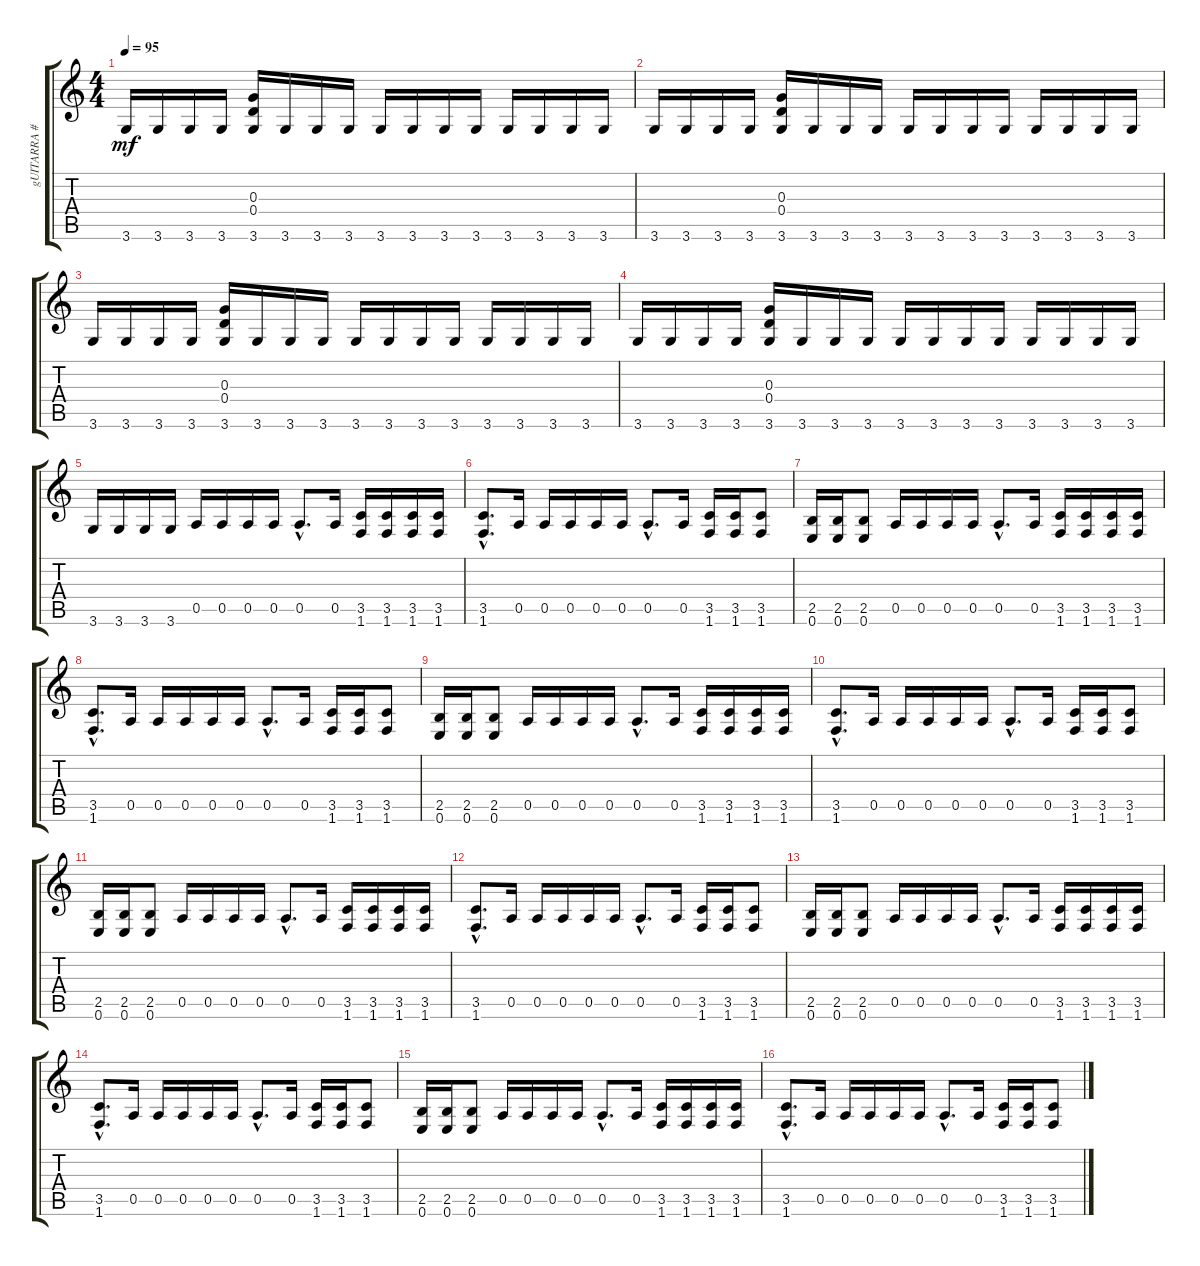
\track ("gUITARRA #2" "gUITARRA #") {instrument distortionguitar}
\staff {score tabs}
\tuning (E4 B3 G3 D3 A2 E2) {hide}
\ts (4 4)
\tempo 95
\clef g2
\ks c
3.6.16{dy mf} 3.6.16 3.6.16 3.6.16 (0.3 0.4 3.6).16 3.6.16 3.6.16 3.6.16 3.6.16 3.6.16 3.6.16 3.6.16 3.6.16 3.6.16 3.6.16 3.6.16 |
3.6.16 3.6.16 3.6.16 3.6.16 (0.3 0.4 3.6).16 3.6.16 3.6.16 3.6.16 3.6.16 3.6.16 3.6.16 3.6.16 3.6.16 3.6.16 3.6.16 3.6.16 |
3.6.16 3.6.16 3.6.16 3.6.16 (0.3 0.4 3.6).16 3.6.16 3.6.16 3.6.16 3.6.16 3.6.16 3.6.16 3.6.16 3.6.16 3.6.16 3.6.16 3.6.16 |
3.6.16 3.6.16 3.6.16 3.6.16 (0.3 0.4 3.6).16 3.6.16 3.6.16 3.6.16 3.6.16 3.6.16 3.6.16 3.6.16 3.6.16 3.6.16 3.6.16 3.6.16 |
3.6.16 3.6.16 3.6.16 3.6.16 0.5.16 0.5.16 0.5.16 0.5.16 0.5{hac}.8{d} 0.5.16 (3.5 1.6).16 (3.5 1.6).16 (3.5 1.6).16 (3.5 1.6).16 |
(3.5{hac} 1.6{hac}).8{d} 0.5.16 0.5.16 0.5.16 0.5.16 0.5.16 0.5{hac}.8{d} 0.5.16 (3.5 1.6).16 (3.5 1.6).16 (3.5 1.6).8 |
(2.5 0.6).16 (2.5 0.6).16 (2.5 0.6).8 0.5.16 0.5.16 0.5.16 0.5.16 0.5{hac}.8{d} 0.5.16 (3.5 1.6).16 (3.5 1.6).16 (3.5 1.6).16 (3.5 1.6).16 |
(3.5{hac} 1.6{hac}).8{d} 0.5.16 0.5.16 0.5.16 0.5.16 0.5.16 0.5{hac}.8{d} 0.5.16 (3.5 1.6).16 (3.5 1.6).16 (3.5 1.6).8 |
(2.5 0.6).16 (2.5 0.6).16 (2.5 0.6).8 0.5.16 0.5.16 0.5.16 0.5.16 0.5{hac}.8{d} 0.5.16 (3.5 1.6).16 (3.5 1.6).16 (3.5 1.6).16 (3.5 1.6).16 |
(3.5{hac} 1.6{hac}).8{d} 0.5.16 0.5.16 0.5.16 0.5.16 0.5.16 0.5{hac}.8{d} 0.5.16 (3.5 1.6).16 (3.5 1.6).16 (3.5 1.6).8 |
(2.5 0.6).16 (2.5 0.6).16 (2.5 0.6).8 0.5.16 0.5.16 0.5.16 0.5.16 0.5{hac}.8{d} 0.5.16 (3.5 1.6).16 (3.5 1.6).16 (3.5 1.6).16 (3.5 1.6).16 |
(3.5{hac} 1.6{hac}).8{d} 0.5.16 0.5.16 0.5.16 0.5.16 0.5.16 0.5{hac}.8{d} 0.5.16 (3.5 1.6).16 (3.5 1.6).16 (3.5 1.6).8 |
(2.5 0.6).16 (2.5 0.6).16 (2.5 0.6).8 0.5.16 0.5.16 0.5.16 0.5.16 0.5{hac}.8{d} 0.5.16 (3.5 1.6).16 (3.5 1.6).16 (3.5 1.6).16 (3.5 1.6).16 |
(3.5{hac} 1.6{hac}).8{d} 0.5.16 0.5.16 0.5.16 0.5.16 0.5.16 0.5{hac}.8{d} 0.5.16 (3.5 1.6).16 (3.5 1.6).16 (3.5 1.6).8 |
(2.5 0.6).16 (2.5 0.6).16 (2.5 0.6).8 0.5.16 0.5.16 0.5.16 0.5.16 0.5{hac}.8{d} 0.5.16 (3.5 1.6).16 (3.5 1.6).16 (3.5 1.6).16 (3.5 1.6).16 |
(3.5{hac} 1.6{hac}).8{d} 0.5.16 0.5.16 0.5.16 0.5.16 0.5.16 0.5{hac}.8{d} 0.5.16 (3.5 1.6).16 (3.5 1.6).16 (3.5 1.6).8
